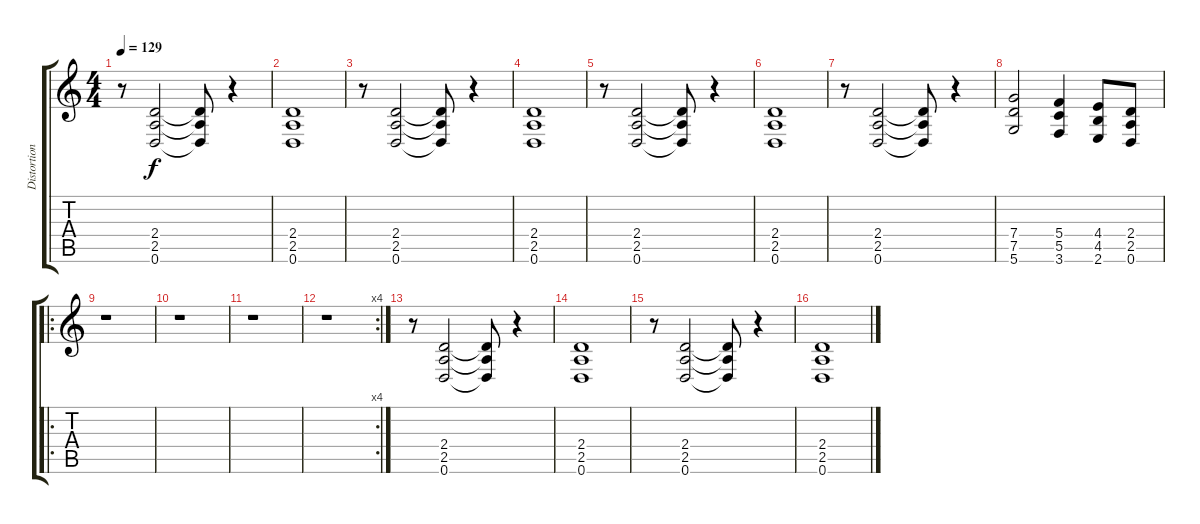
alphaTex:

\track ("Distortion Guitar 2" "Distortion") {instrument distortionguitar}
\staff {score tabs}
\tuning (D4 A3 F3 C3 G2 D2) {hide}
\ts (4 4)
\tempo 129
\clef g2
\ks c
r.8{dy f instrument distortionguitar} (2.4 2.5 0.6).2 (2.4{t} 2.5{t} 0.6{t}).8 r.4 |
(2.4 2.5 0.6).1 |
r.8 (2.4 2.5 0.6).2 (2.4{t} 2.5{t} 0.6{t}).8 r.4 |
(2.4 2.5 0.6).1 |
r.8 (2.4 2.5 0.6).2 (2.4{t} 2.5{t} 0.6{t}).8 r.4 |
(2.4 2.5 0.6).1 |
r.8 (2.4 2.5 0.6).2 (2.4{t} 2.5{t} 0.6{t}).8 r.4 |
(7.4 7.5 5.6).2 (5.4 5.5 3.6).4 (4.4 4.5 2.6).8 (2.4 2.5 0.6).8 |
\ro
r.1 |
r.1 |
r.1 |
\rc 4
r.1 |
r.8 (2.4 2.5 0.6).2 (2.4{t} 2.5{t} 0.6{t}).8 r.4 |
(2.4 2.5 0.6).1 |
r.8 (2.4 2.5 0.6).2 (2.4{t} 2.5{t} 0.6{t}).8 r.4 |
(2.4 2.5 0.6).1
